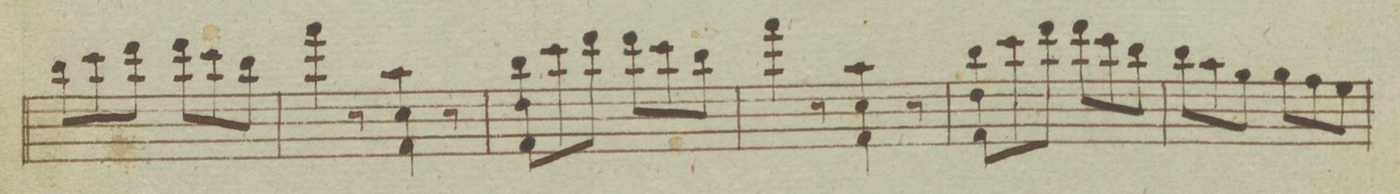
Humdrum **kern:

**kern	**dynam
*I"Violino Primo	*
*clefG2	*
*k[fnb-e-]	*
*met(c)	*
*M6/8	*
8bb-\L	.
8ccc\	.
8ddd\J	.
8ddd\L	.
8ccc\	.
8bb-\J	.
=212	=212
4fff\	.
8r	.
4aa 4cc 4f\	.
8r	.
=213	=213
8bb-L 8dd 8f\	.
8ccc\	.
8ddd\J	.
8ddd\L	.
8ccc\	.
8bb-\J	.
=214	=214
4fff\	.
8r	.
4aa 4cc 4f\	.
8r	.
=215	=215
8bb-L 8dd 8f\	.
8ccc\	.
8ddd\J	.
8ddd\L	.
8ccc\	.
8bb-\J	.
=216	=216
8bb-\L	.
8aa\	.
8gg\J	.
8gg\L	.
8ff\	.
8ee-\J	.
=217	=217
*-	*-
